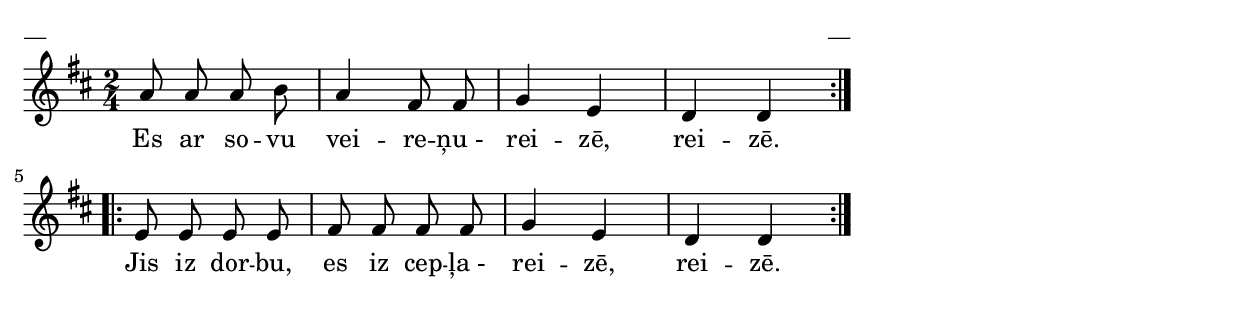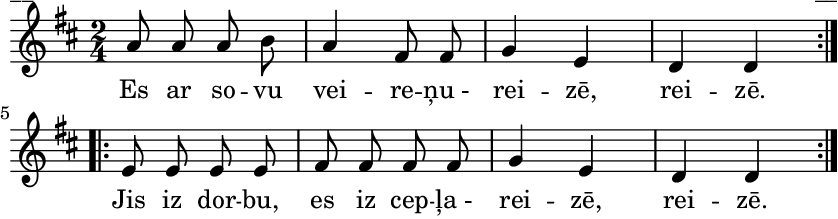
\version "2.13.18"
#(ly:set-option 'crop #t)

%\header {
%    title = "Es ar sovu veireņu"
%}
\paper {
line-width = 14\cm
left-margin = 0.4\cm
between-system-padding = 0.1\cm
between-system-space = 0.1\cm
}
\layout {
indent = #0
ragged-last = ##f
}

voiceA = \relative c'' {
\clef "treble"
\key d \major
\time 2/4
\repeat volta 2 {
a8 a a b | a4 fis8 fis | g4 e | d4 d 
}
\repeat volta 2 {
e8 e e e | fis8 fis fis fis | g4 e | d4 d
}
} 



lyricA = \lyricmode {
Es ar so -- vu vei -- re -- ņu_- rei -- zē, rei -- zē.
Jis iz dor -- bu, es iz cep -- ļa_- rei -- zē, rei -- zē.
}


fullScore = <<
\new Staff {
<<
\new Voice = "voiceA" { \oneVoice \autoBeamOff \voiceA }
\new Lyrics \lyricsto "voiceA" \lyricA
>>
}
>>

\score {
\fullScore
\header { piece = "__" opus = "__" }
}
\markup { \with-color #(x11-color 'white) \sans \smaller "__" }
\score {
\unfoldRepeats
\fullScore
\midi {
\context { \Staff \remove "Staff_performer" }
\context { \Voice \consists "Staff_performer" }
}
}


